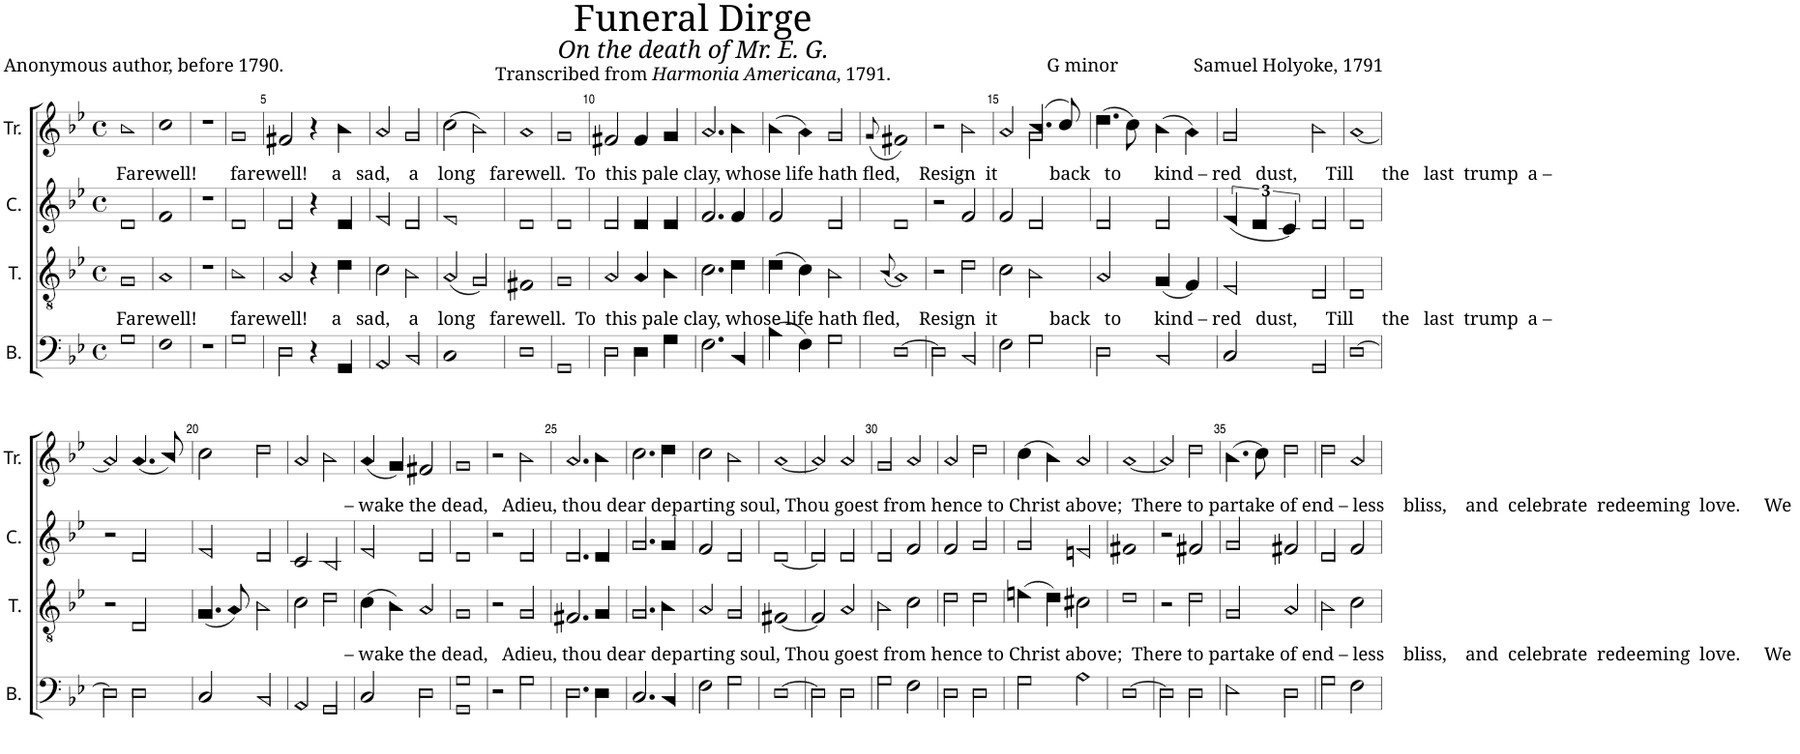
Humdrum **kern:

**kern	**kern	**kern	**kern
*part4	*part3	*part2	*part1
*staff4	*staff3	*staff2	*staff1
*I"B.	*I"T.	*I"C.	*I"Tr.
*I'B.	*I'T.	*I'C.	*I'Tr.
*clefF4	*clefGv2	*clefG2	*clefG2
*k[b-e-]	*k[b-e-]	*k[b-e-]	*k[b-e-]
*M4/4	*M4/4	*M4/4	*M4/4
*met(c)	*met(c)	*met(c)	*met(c)
=1	=1	=1	=1
!	!	!	!LO:TX:b:t=Farewell!       farewell!     a   sad,    a    long   farewell.  To  this pale clay, whose life hath fled,    Resign  it           back   to       kind – red   dust,      Till      the   last  trump  a –
!	!LO:TX:b:t=Farewell!       farewell!     a   sad,    a    long   farewell.  To  this pale clay, whose life hath fled,    Resign  it           back   to       kind – red   dust,      Till      the   last  trump  a –	!	!
1G!	1G!	1d!	1b-!
=2	=2	=2	=2
1F!	1A!	1f!	1cc!
=3	=3	=3	=3
1r	1r	1r	1r
=4	=4	=4	=4
1G!	1B-!	1d!	1g!
=5	=5	=5	=5
2D!\	2A!/	2d!/	2f#X!/
4r	4r	4r	4r
4GG!/	4d!\	4d!/	4b-!\
=6	=6	=6	=6
2AA!/	2c!\	2e-!/	2a!/
2BB-!/	2B-!\	2d!/	2g!/
=7	=7	=7	=7
1C!	(2A!/	1e-!	(2cc!\
.	2G!/)	.	2b-!\)
=8	=8	=8	=8
1D!	1F#X!	1d!	1a!
=9	=9	=9	=9
1GG!	1G!	1d!	1g!
=10	=10	=10	=10
2D!\	2A!/	2d!/	2f#X!/
4D!\	4A!/	4d!/	4f#!/
4G!\	4B-!\	4d!/	4g!/
=11	=11	=11	=11
2.F!\	2.c!\	2.f!/	2.a!/
4BB-!/	4d!\	4f!/	4b-!\
=12	=12	=12	=12
(4B-!\	(4d!\	2f!/	(4b-!\
4F!\)	4c!\)	.	4a!\)
2G!\	2B-!\	2d!/	2g!/
=13	=13	=13	=13
.	(8qB-/	.	(8qg/
[1D!	1A!)	1d!	1f#X!)
=14	=14	=14	=14
2D!\]	2r	2r	2r
2BB-!/	2d!\	2f!/	2b-!\
=15	=15	=15	=15
*	*	*	*^
2F!\	2c!\	2f!/	2a!/	2ryy
2G!\	2B-!\	2d!/	(4.b-!/	2g!\
.	.	.	8cc!/)	.
*	*	*	*v	*v
=16	=16	=16	=16
2D!\	2A!/	2d!/	(4.dd!\
.	.	.	8cc!\)
2BB-!/	(4G!/	2d!/	(4b-!\
.	4F!/)	.	4a!\)
=17	=17	=17	=17
2C!/	2E-!/	(6e-!/	2g!/
.	.	6d!/	.
.	.	6c!/)	.
2GG!/	2D!/	2d!/	2b-!\
=18	=18	=18	=18
[1D!	1D!	1d!	[1a!
!!LO:LB:g=z
=19	=19	=19	=19
2D!\]	2r	2r	2a!/]
2D!\	2D!/	2d!/	(4.a!/
.	.	.	8b-!/)
=20	=20	=20	=20
2C!/	(4.G!/	2e-!/	2cc!\
.	8A!/)	.	.
2BB-!/	2B-!\	2d!/	2dd!\
=21	=21	=21	=21
2AA!/	2c!\	2c!/	2a!/
2GG!/	2d!\	2B-!/	2b-!\
=22	=22	=22	=22
!	!	!	!LO:TX:b:t=– wake the dead,   Adieu, thou dear departing soul, Thou goest from hence to Christ above;  There to partake of end – less    bliss,    and  celebrate  redeeming  love.     We
!	!LO:TX:b:t=– wake the dead,   Adieu, thou dear departing soul, Thou goest from hence to Christ above;  There to partake of end – less    bliss,    and  celebrate  redeeming  love.     We	!	!
2C!/	(4c!\	2e-!/	(4a!/
.	4B-!\)	.	4g!/)
2D!\	2A!/	2d!/	2f#X!/
=23	=23	=23	=23
1GG! 1G!	1G!	1d!	1g!
=24	=24	=24	=24
2r	2r	2r	2r
2G!\	2G!/	2d!/	2b-!\
=25	=25	=25	=25
2.D!\	2.F#X!/	2.d!/	2.a!/
4D!\	4G!/	4d!/	4b-!\
=26	=26	=26	=26
2.C!/	2.G!/	2.g!/	2.cc!\
4BB-!/	4B-!\	4g!/	4dd!\
=27	=27	=27	=27
2F!\	2A!/	2f!/	2cc!\
2G!\	2G!/	2d!/	2b-!\
=28	=28	=28	=28
[1D!	[1F#X!	[1d!	[1a!
=29	=29	=29	=29
2D!\]	2F#!/]	2d!/]	2a!/]
2D!\	2A!/	2d!/	2a!/
=30	=30	=30	=30
2G!\	2B-!\	2d!/	2g!/
2F!\	2c!\	2f!/	2a!/
=31	=31	=31	=31
2D!\	2d!\	2f!/	2a!/
2D!\	2d!\	2g!/	2dd!\
=32	=32	=32	=32
2G!\	(4en!\	2g!/	(4cc!\
.	4d!\)	.	4b-!\)
2A!\	2c#X!\	2en!/	2a!/
=33	=33	=33	=33
[1D!	1d!	1f#X!	[1a!
=34	=34	=34	=34
2D!\]	2r	2r	2a!/]
2D!\	2d!\	2f#X!/	2dd!\
=35	=35	=35	=35
2E-!\	2G!/	2g!/	(4.b-!\
.	.	.	8cc!\)
2D!\	2A!/	2f#X!/	2dd!\
=36	=36	=36	=36
2G!\	2B-!\	2d!/	2dd!\
2F!\	2c!\	2f!/	2a!/
=	=	=	=
*-	*-	*-	*-
